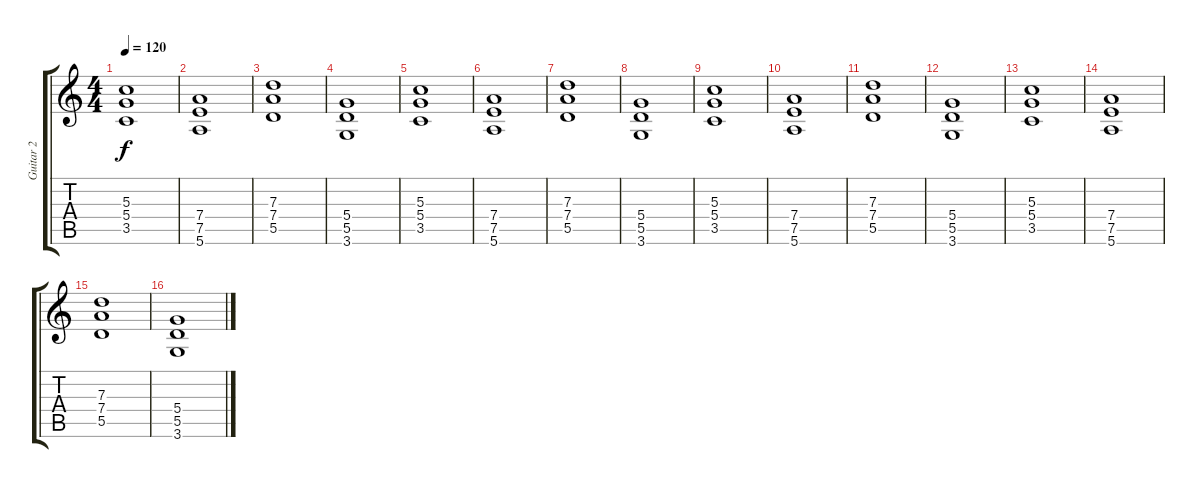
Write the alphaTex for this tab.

\track ("Guitar 2" "Guitar 2") {instrument distortionguitar}
\staff {score tabs}
\tuning (E4 B3 G3 D3 A2 E2) {hide}
\ts (4 4)
\tempo 120
\clef g2
\ks c
(5.3 5.4 3.5).1{dy f volume 13} |
(7.4 7.5 5.6).1 |
(7.3 7.4 5.5).1 |
(5.4 5.5 3.6).1 |
(5.3 5.4 3.5).1 |
(7.4 7.5 5.6).1 |
(7.3 7.4 5.5).1 |
(5.4 5.5 3.6).1 |
(5.3 5.4 3.5).1{volume 13} |
(7.4 7.5 5.6).1 |
(7.3 7.4 5.5).1 |
(5.4 5.5 3.6).1 |
(5.3 5.4 3.5).1 |
(7.4 7.5 5.6).1 |
(7.3 7.4 5.5).1 |
(5.4 5.5 3.6).1
